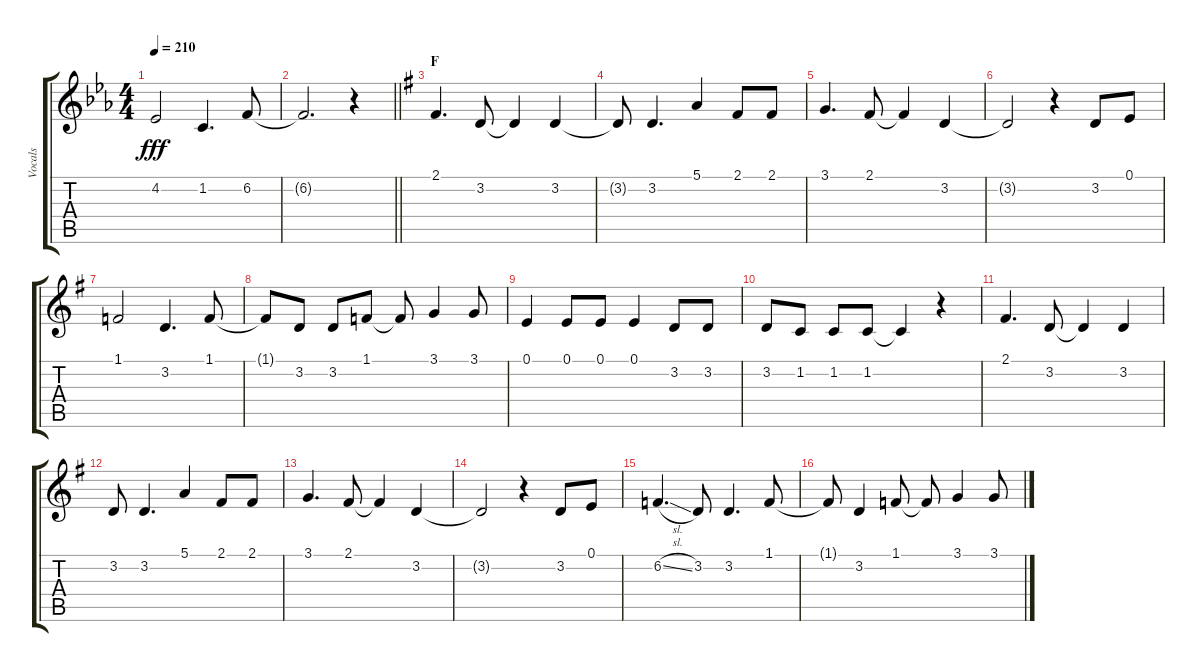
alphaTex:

\track ("Vocals" "Vocals") {instrument voiceoohs}
\staff {score tabs}
\tuning (E4 B3 G3 D3 A2 E2) {hide}
\ts (4 4)
\tempo 210
\clef g2
\ks eb
4.2.2{dy fff} 1.2.4{d} 6.2.8 |
\barLineRight lightlight
6.2{t}.2{d} r.4 |
\section ("" "F")
\ks g
2.1.4{d} 3.2.8 3.2{t}.4 3.2.4 |
3.2{t}.8 3.2.4{d} 5.1.4 2.1.8 2.1.8 |
3.1.4{d} 2.1.8 2.1{t}.4 3.2.4 |
3.2{t}.2 r.4 3.2.8 0.1.8 |
1.1.2 3.2.4{d} 1.1.8 |
1.1{t}.8 3.2.8 3.2.8 1.1.8 1.1{t}.8 3.1.4 3.1.8 |
0.1.4 0.1.8 0.1.8 0.1.4 3.2.8 3.2.8 |
3.2.8 1.2.8 1.2.8 1.2.8 1.2{t}.4 r.4 |
2.1.4{d} 3.2.8 3.2{t}.4 3.2.4 |
3.2.8 3.2.4{d} 5.1.4 2.1.8 2.1.8 |
3.1.4{d} 2.1.8 2.1{t}.4 3.2.4 |
3.2{t}.2 r.4 3.2.8 0.1.8 |
6.2{sl}.4{d} 3.2.8 3.2.4{d} 1.1.8 |
1.1{t}.8 3.2.4 1.1.8 1.1{t}.8 3.1.4 3.1.8
